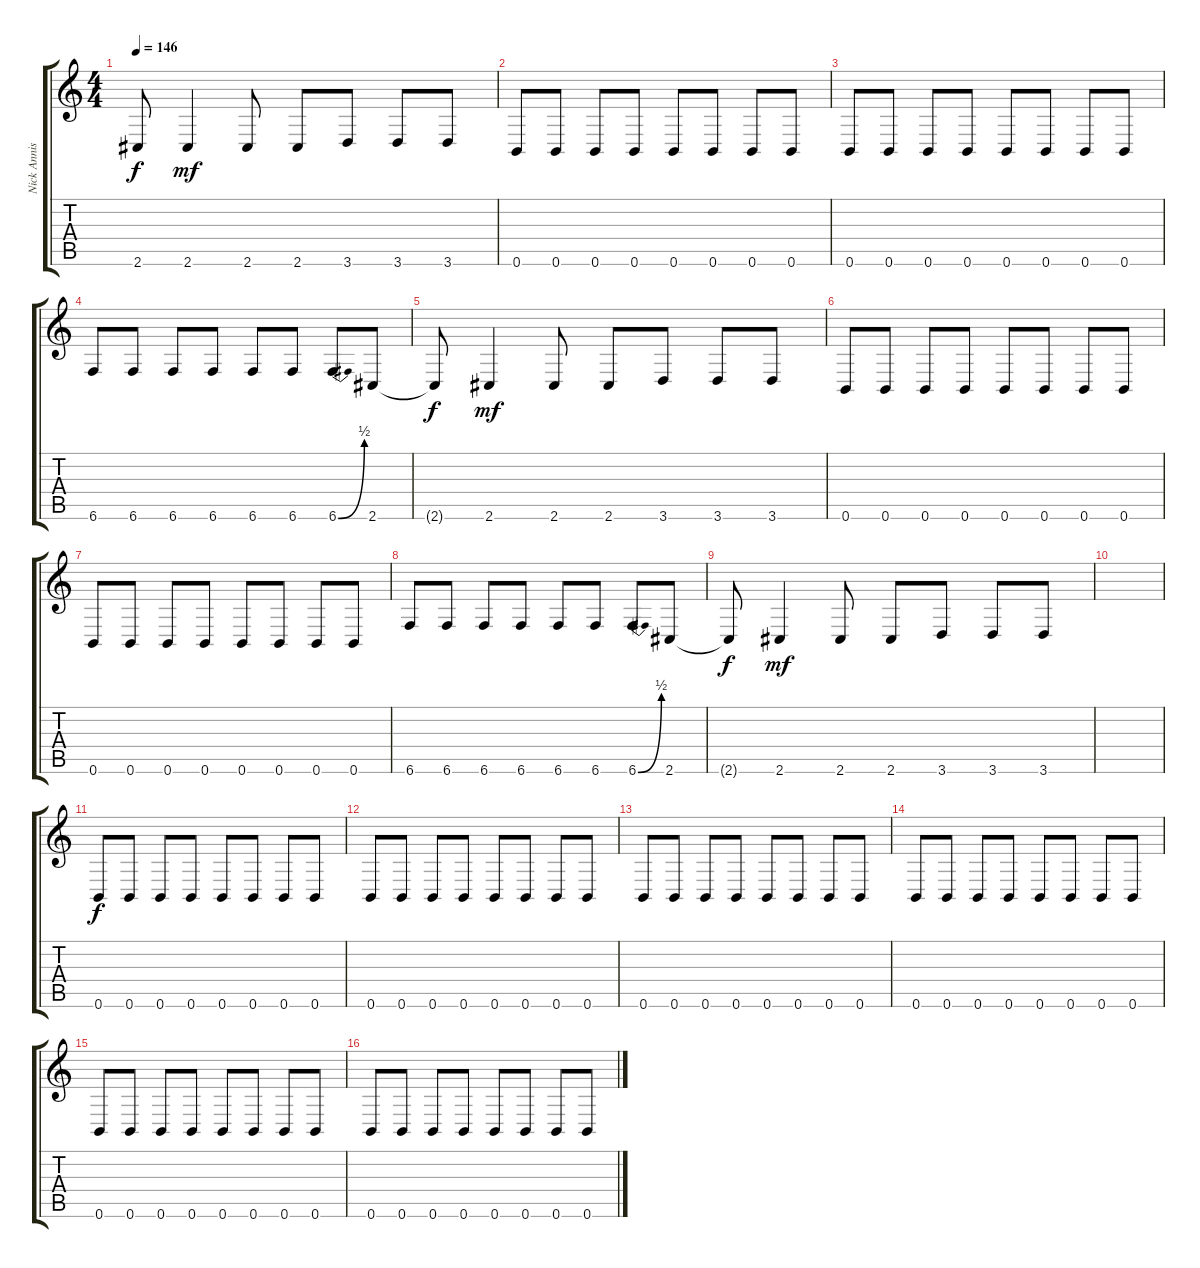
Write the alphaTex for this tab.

\track ("Nick Annis" "Nick Annis") {instrument distortionguitar}
\staff {score tabs}
\tuning (E4 B3 G3 D3 A2 B1) {hide}
\ts (4 4)
\tempo 146
\clef g2
\ks c
2.6{t}.8{dy f} 2.6.4{dy mf} 2.6.8 2.6.8 3.6.8 3.6.8 3.6.8 |
0.6.8 0.6.8 0.6.8 0.6.8 0.6.8 0.6.8 0.6.8 0.6.8 |
0.6.8 0.6.8 0.6.8 0.6.8 0.6.8 0.6.8 0.6.8 0.6.8 |
6.6.8 6.6.8 6.6.8 6.6.8 6.6.8 6.6.8 6.6{be (bend 0 0 60 2)}.8 2.6.8 |
2.6{t}.8{dy f} 2.6.4{dy mf} 2.6.8 2.6.8 3.6.8 3.6.8 3.6.8 |
0.6.8 0.6.8 0.6.8 0.6.8 0.6.8 0.6.8 0.6.8 0.6.8 |
0.6.8 0.6.8 0.6.8 0.6.8 0.6.8 0.6.8 0.6.8 0.6.8 |
6.6.8 6.6.8 6.6.8 6.6.8 6.6.8 6.6.8 6.6{be (bend 0 0 60 2)}.8 2.6.8 |
2.6{t}.8{dy f} 2.6.4{dy mf} 2.6.8 2.6.8 3.6.8 3.6.8 3.6.8 |
|
0.6.8{dy f} 0.6.8 0.6.8 0.6.8 0.6.8 0.6.8 0.6.8 0.6.8 |
0.6.8 0.6.8 0.6.8 0.6.8 0.6.8 0.6.8 0.6.8 0.6.8 |
0.6.8 0.6.8 0.6.8 0.6.8 0.6.8 0.6.8 0.6.8 0.6.8 |
0.6.8 0.6.8 0.6.8 0.6.8 0.6.8 0.6.8 0.6.8 0.6.8 |
0.6.8 0.6.8 0.6.8 0.6.8 0.6.8 0.6.8 0.6.8 0.6.8 |
0.6.8 0.6.8 0.6.8 0.6.8 0.6.8 0.6.8 0.6.8 0.6.8
